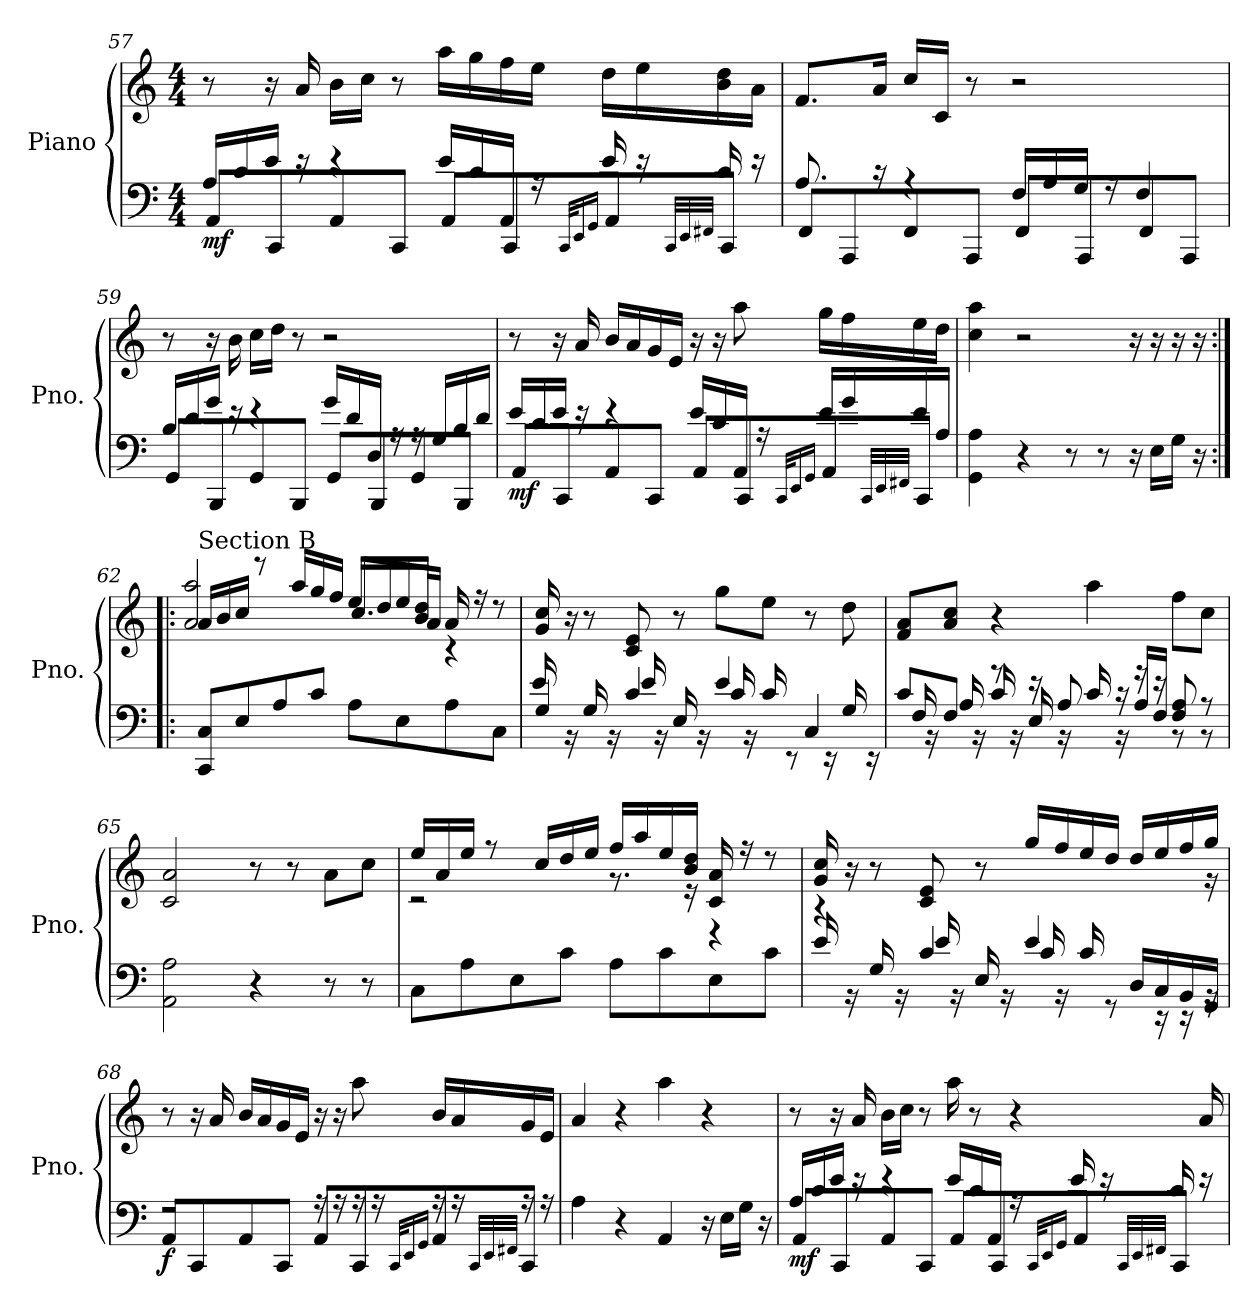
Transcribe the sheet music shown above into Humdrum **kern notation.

**kern	**kern	**dynam
*part1	*part1	*part1
*staff2	*staff1	*staff1/2
*I"Piano	*	*
*I'Pno.	*	*
!!LO:LB:g=z
*clefF4	*clefG2	*
*k[]	*k[]	*
*M4/4	*M4/4	*
=57	=57	=57
*^	*	*
!	!	!	!LO:DY:b=2
16A/LL	8AA/L	8r	mf
16c/	.	.	.
16e/JJ	8CC/	16r	.
16r	.	16a/	.
4r	8AA/	16b\LL	.
.	.	16cc\JJ	.
.	8CC/J	8r	.
16e/LL	8AA/L	16aa\LL	.
16c/	.	16gg\	.
16AA/JJ	8CC/	16ff\	.
16r	.	16ee\JJ	.
.	32qCC/KLL	.	.
.	16qEE/	.	.
.	16qGG/JJ	.	.
16e/	8AA/	16dd\LL	.
16r	.	16ee\	.
.	32qCC/LLL	.	.
.	32qEE/	.	.
.	32qFF#X/JJJ	.	.
16c/	8CC/J	16b\ 16dd\	.
16r	.	16a\JJ	.
=58	=58	=58	=58
8.A/	8FF/L	8.f/L	.
.	8AAA/	.	.
16r	.	16a/Jk	.
4r	8FF/	16cc/LL	.
.	.	16c/JJ	.
.	8AAA/J	8r	.
16F/LL	8FF/L	2r	.
16A/	.	.	.
16G/JJ	8AAA/	.	.
16r	.	.	.
4F/	8FF/	.	.
.	8AAA/J	.	.
!!LO:LB:g=z
=59	=59	=59	=59
16B/LL	8GG/L	8r	.
16d/	.	.	.
16g/JJ	8BBB/	16r	.
16r	.	16b\	.
4r	8GG/	16cc\LL	.
.	.	16dd\JJ	.
.	8BBB/J	8r	.
16g/LL	8GG/L	2r	.
16d/	.	.	.
16D/JJ	8BBB/	.	.
16r	.	.	.
16r	8GG/	.	.
16G/LL	.	.	.
16B/	8BBB/J	.	.
16d/JJ	.	.	.
=60	=60	=60	=60
!	!	!	!LO:DY:b=2
16e/LL	8AA/L	8r	mf
16c/	.	.	.
16e/JJ	8CC/	16r	.
16r	.	16a/	.
4r	8AA/	16b/LL	.
.	.	16a/	.
.	8CC/J	16g/	.
.	.	16e/JJ	.
16e/LL	8AA/L	16r	.
16c/	.	16r	.
16AA/JJ	8CC/	8aa\	.
16r	.	.	.
.	32qCC/KLL	.	.
.	16qEE/	.	.
.	16qGG/JJ	.	.
16e/LL	8AA/	16gg\LL	.
16g/	.	16ff\	.
.	32qCC/LLL	.	.
.	32qEE/	.	.
.	32qFF#X/JJJ	.	.
16e/	8CC/J	16ee\	.
16A/JJ	.	16dd\JJ	.
*v	*v	*	*
!!LO:LB:g=z
=61	=61	=61
4GG\ 4A\	4cc\ 4aa\	.
4r	2r	.
8r	.	.
8r	.	.
16r	16r	.
16E\LL	16r	.
16G\JJ	16r	.
16r	16r	.
=62:|!|:	=62:|!|:	=62:|!|:
*	*^	*
!	!LO:TX:a:t=Section B	!	!
8CC/ 8C/L	16a/LL	2a/ 2aa/	.
.	16b/	.	.
8E/	16cc/JJ	.	.
.	8r	.	.
8A/	.	.	.
.	16aa/LL	.	.
8c/J	16gg/	.	.
.	16ff/JJ	.	.
8A\L	16ee/LL	8.cc/L	.
.	16dd/	.	.
8E\	16ee/	.	.
.	16b/ 16dd/JJ	16a/Jk	.
8A\	16a/	4r	.
.	16r	.	.
8C\J	8r	.	.
*	*v	*v	*
=63	=63	=63
*^	*	*
4G/	16e/	16g/ 16cc/	.
.	16r	16r	.
.	16G/	8r	.
.	16r	.	.
4c/	16e/	8c/ 8e/	.
.	16r	.	.
.	16E/	8r	.
.	16r	.	.
4e/	16c/	8gg\L	.
.	16r	.	.
.	16c/	8ee\J	.
.	8r	.	.
4C/	.	8r	.
.	16r	.	.
.	16G/	8dd\	.
.	16r	.	.
!!LO:LB:g=z
=64	=64	=64	=64
8c/L	16F/	8f/ 8a/L	.
.	16r	.	.
8F/J	16A/	8a/ 8cc/J	.
.	16r	.	.
8r	16c/	4r	.
.	16r	.	.
16r	16E/	.	.
8A/	16r	.	.
.	16c/	4aa\	.
16r	16r	.	.
16r	16A/LL	.	.
16r	16F/JJ	.	.
8F/ 8A/	8r	8ff\L	.
8r	8r	8cc\J	.
*v	*v	*	*
=65	=65	=65
2AA\ 2A\	2c/ 2a/	.
4r	8r	.
.	8r	.
8r	8a\L	.
8r	8cc\J	.
=66	=66	=66
*	*^	*
8C\L	16ee/LL	2r	.
.	16a/	.	.
8A\	16ee/JJ	.	.
.	8r	.	.
8E\	.	.	.
.	16cc/LL	.	.
8c\J	16dd/	.	.
.	16ee/JJ	.	.
8A\L	16ff/LL	8.r	.
.	16aa/	.	.
8c\	16ee/	.	.
.	16b/ 16dd/JJ	16r	.
8E\	16c/ 16a/	4r	.
.	16r	.	.
8c\J	8r	.	.
!!LO:LB:g=z	!!
=67	=67	=67	=67
*^	*	*	*
4r	16e/	16g/ 16cc/	2...ryy	.
.	16r	16r	.	.
.	16G/	8r	.	.
.	16r	.	.	.
4c/	16e/	8c/ 8e/	.	.
.	16r	.	.	.
.	16E/	8r	.	.
.	16r	.	.	.
4e/	16c/	16gg/LL	.	.
.	16r	16ff/	.	.
.	16c/	16ee/	.	.
.	8r	16dd/JJ	.	.
16D/LL	.	16dd/LL	.	.
16C/	16r	16ee/	.	.
16BB/	16r	16ff/	.	.
16GG/JJ	16rBB	16gg/JJ	16r	.
=68	=68	=68	=68	=68
!	!	!	!	!LO:DY:b=2
*	*	*v	*v	*
2r	8AA/L	8r	f
.	8CC/	16r	.
.	.	16a/	.
.	8AA/	16b/LL	.
.	.	16a/	.
.	8CC/J	16g/	.
.	.	16e/JJ	.
16r	8AA/L	16r	.
16r	.	16r	.
16r	8CC/	8aa\	.
16r	.	.	.
.	32qCC/KLL	.	.
.	16qEE/	.	.
.	16qGG/JJ	.	.
16r	8AA/	16b/LL	.
16r	.	16a/	.
.	32qCC/LLL	.	.
.	32qEE/	.	.
.	32qFF#X/JJJ	.	.
16r	8CC/J	16g/	.
16r	.	16e/JJ	.
*v	*v	*	*
!!LO:PB:g=z
=69	=69	=69
4A\	4a/	.
4r	4r	.
4AA/	4aa\	.
16r	4r	.
16E\LL	.	.
16G\JJ	.	.
16r	.	.
=70	=70	=70
*^	*	*
!	!	!	!LO:DY:b=2
16A/LL	8AA/L	8r	mf
16c/	.	.	.
16e/JJ	8CC/	16r	.
16r	.	16a/	.
4r	8AA/	16b\LL	.
.	.	16cc\JJ	.
.	8CC/J	8r	.
16e/LL	8AA/L	16aa\	.
16c/	.	8r	.
16AA/JJ	8CC/	.	.
16r	.	4r	.
.	32qCC/KLL	.	.
.	16qEE/	.	.
.	16qGG/JJ	.	.
16e/	8AA/	.	.
16r	.	.	.
.	32qCC/LLL	.	.
.	32qEE/	.	.
.	32qFF#X/JJJ	.	.
16c/	8CC/J	.	.
16r	.	16a/	.
*v	*v	*	*
=	=	=
*-	*-	*-
